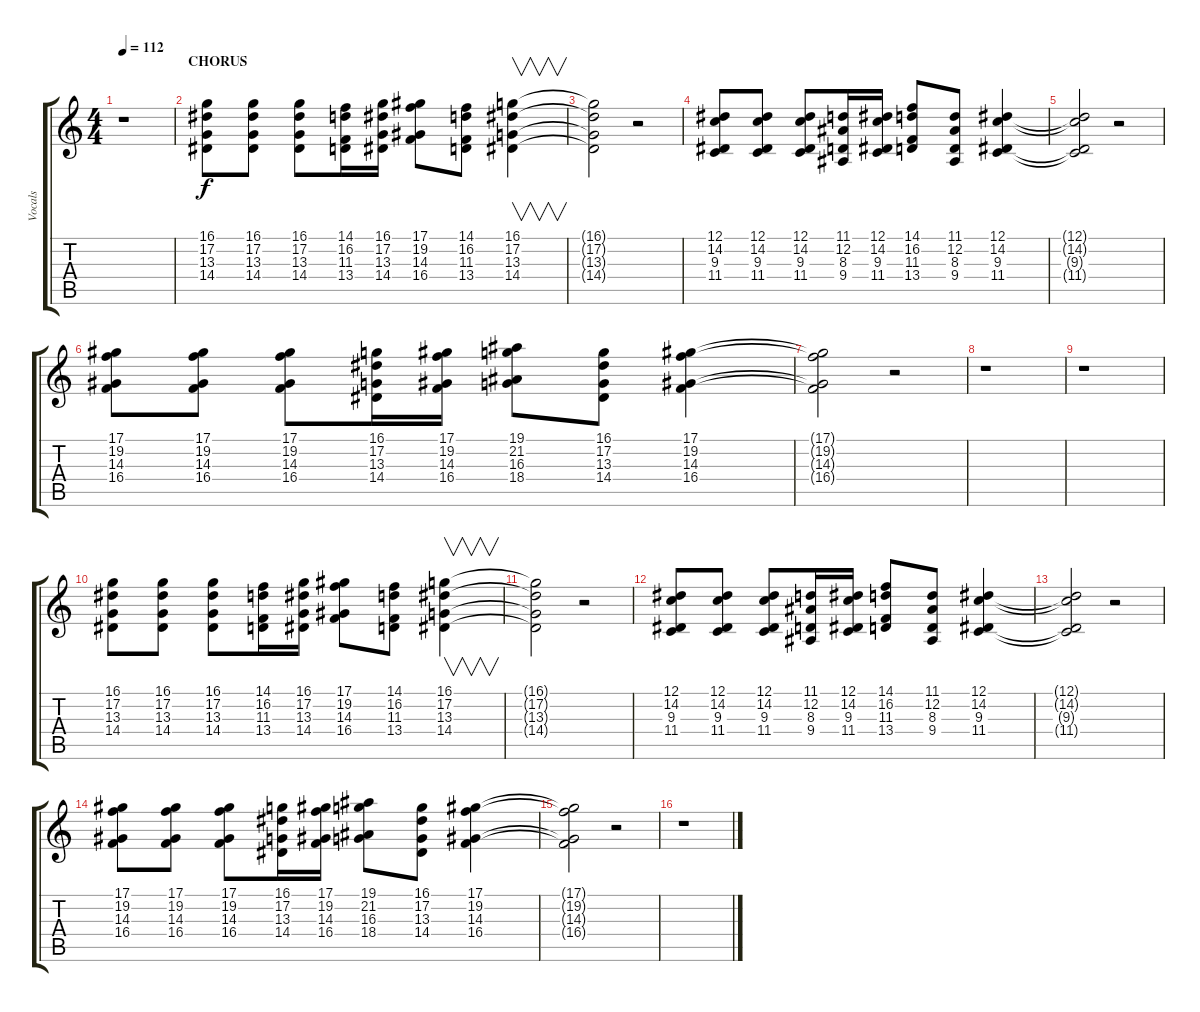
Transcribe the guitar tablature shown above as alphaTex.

\track ("Vocals" "Vocals") {instrument choiraahs}
\staff {score tabs}
\tuning (Eb4 Bb3 Gb3 Db3 Ab2 Eb2) {hide}
\ts (4 4)
\tempo 112
\clef g2
\ks c
r.1{dy f} |
\section ("" "CHORUS")
(16.1 17.2 13.3 14.4).8 (16.1 17.2 13.3 14.4).8 (16.1 17.2 13.3 14.4).8 (14.1 16.2 11.3 13.4).16 (16.1 17.2 13.3 14.4).16 (17.1 19.2 14.3 16.4).8 (14.1 16.2 11.3 13.4).8 (16.1 17.2 13.3 14.4).4{v} |
(16.1{t} 17.2{t} 13.3{t} 14.4{t}).2 r.2 |
(12.1 14.2 9.3 11.4).8 (12.1 14.2 9.3 11.4).8 (12.1 14.2 9.3 11.4).8 (11.1 12.2 8.3 9.4).16 (12.1 14.2 9.3 11.4).16 (14.1 16.2 11.3 13.4).8 (11.1 12.2 8.3 9.4).8 (12.1 14.2 9.3 11.4).4 |
(12.1{t} 14.2{t} 9.3{t} 11.4{t}).2 r.2 |
(17.1 19.2 14.3 16.4).8 (17.1 19.2 14.3 16.4).8 (17.1 19.2 14.3 16.4).8 (16.1 17.2 13.3 14.4).16 (17.1 19.2 14.3 16.4).16 (19.1 21.2 16.3 18.4).8 (16.1 17.2 13.3 14.4).8 (17.1 19.2 14.3 16.4).4 |
(17.1{t} 19.2{t} 14.3{t} 16.4{t}).2 r.2 |
r.1 |
r.1 |
(16.1 17.2 13.3 14.4).8 (16.1 17.2 13.3 14.4).8 (16.1 17.2 13.3 14.4).8 (14.1 16.2 11.3 13.4).16 (16.1 17.2 13.3 14.4).16 (17.1 19.2 14.3 16.4).8 (14.1 16.2 11.3 13.4).8 (16.1 17.2 13.3 14.4).4{v} |
(16.1{t} 17.2{t} 13.3{t} 14.4{t}).2 r.2 |
(12.1 14.2 9.3 11.4).8{volume 15} (12.1 14.2 9.3 11.4).8 (12.1 14.2 9.3 11.4).8 (11.1 12.2 8.3 9.4).16 (12.1 14.2 9.3 11.4).16 (14.1 16.2 11.3 13.4).8 (11.1 12.2 8.3 9.4).8 (12.1 14.2 9.3 11.4).4 |
(12.1{t} 14.2{t} 9.3{t} 11.4{t}).2 r.2 |
(17.1 19.2 14.3 16.4).8{volume 14} (17.1 19.2 14.3 16.4).8 (17.1 19.2 14.3 16.4).8 (16.1 17.2 13.3 14.4).16 (17.1 19.2 14.3 16.4).16 (19.1 21.2 16.3 18.4).8{volume 13} (16.1 17.2 13.3 14.4).8 (17.1 19.2 14.3 16.4).4 |
(17.1{t} 19.2{t} 14.3{t} 16.4{t}).2 r.2 |
r.1
